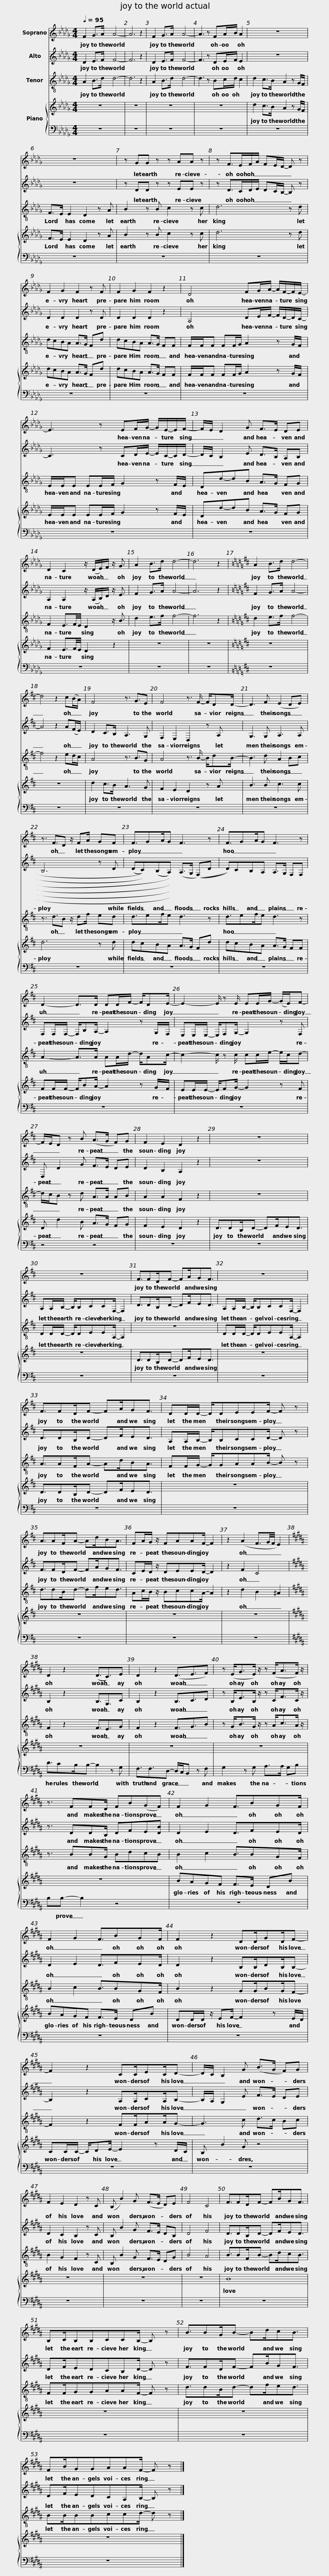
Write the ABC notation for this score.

X:1
%%score 1 2 3 { 4 | 5 }
L:1/8
Q:1/4=95
M:4/4
I:linebreak $
K:Db
V:1 treble
V:2 treble
V:3 treble-8
V:4 treble
V:5 bass
V:1
 F2 G>A A4- | A6 z2 | F2 G>A A4- | A3 z FA/-B/ A2 | z8 |$ %5
 z8 | z GG z z AA z | z F>EF/A/ FE/D/- D z |$ F2 G2 F2 z F | F2 G2 F2 z2 | %10
 D4 FG/A/- A/F/-F/E/- |$ E3 z EF/G/- G/E/-E/F/- | F/E/ D2 G F>E DE |$ D2 C2 z/ (D/E/)F/ z/ G3/2 | A2 B>d d4- | %15
 d6 z2 |[K:D] A2 B>d d4- | d4 z2 c(B/A/) |$ F4 z3/2 G3/2E | F4 z3/2 F/- F/DD/- | %20
 D3 F (E2 DE) |$ z3/2 F3/2D z/ FA/ GF | F3/2GA/G F3 z | F3/2GA/G F3 z |$ D2- D>D DD/F/- F/DE/- |$ %25
 E2- E/ z E/ EE/G/- (G/E/)F- | F/E/D z B (A>G F)G | F2 E2 D2 z2 |$ z8 | z8 |$ %30
 F3/2FD/F- FA/GF3/2 | z8 | F3/2FD/F- FA/GF3/2 |$ DD/D/- D/DEEF/- F z | A3/2AF/A- Ad/BA3/2 |$ %35
 FA/G/ z/ FAAF/- F2 | z2 (A2 F3/2G/4F/4 E2) |[K:B] D2 z2 ((D3/2C3/2))E |$ D2 z2 (D3/2E3/2F) | z (E<GE/) z/ z (F<AF/) z/ | %40
 z3/2 FFD/ FB(GF) |$ F2 G2 F3/2BGF/ | F2 G2 F3/2BGF/ |$ F2 z2 DD/GD/F- | F2 z2 CC/EC/D- |$ %45
 D/C/ B,2 G (B>G F)G | F2 E2 D2 z C | (B, B2) G (F>E D)E | F4 C4 |$ F3/2FD/F- FB/GF3/2 | %50
 B,C/B,B,CCB,/- B, z | B3/2BG/B- Bd/cB3/2 |$ FB/GGAAF/- F z |] %53
V:2
 D2 E>F F4- | F6 z2 | D2 E>F F4- | F3 z DE/F/ E2 | z8 |$ %5
 z8 | z DD z z EE z | z D>CD/E/ DC/B,/- B, z |$ D2 D2 D2 z D | D2 D2 D2 z2 | %10
 A,4 DE/F/- F/D/-D/C/- |$ C3 z CD/E/- E/C/-C/D/- | D/C/ B,2 E D>B, A,B, |$ A,2 A,2 z/ (A,/B,/)D/ z/ E3/2 | F2 G>A A4- | %15
 A6 z2 |[K:D] F2 G>A A4- | A4 z2 A(F/E/) |$ D2 C>B, A,3 G, | F,2 E,2 D,2 z A, | %20
 G,3 G, A,3 A, |$ B,6 z D | ((((DC))))((((((B,A,)))))) (A,>G, ((F,)D | D))CB,A, A,>G, F,F, |$ F,F,/F,/- F,/B,A,/- A,2 z G,/F,/ |$ %25
 E,E,/E,/- E,/F,G,/- G,2 z F, | D, D2 G F>E DE | D2 B,2 A,2 z2 |$ z8 | A,A,/B,/- B,/B,CCF,/- F,2 |$ %30
 D3/2DB,/D- DF/ED3/2 | A,A,/B,/- B,/B,CCF,/- F,2 | D3/2DB,/D- DF/ED3/2 |$ A,A,/B,/- B,/B,CCD/- D z | F3/2FD/F- FA/GF3/2 |$ %35
 CE/D/ z/ DEED/- D2 | z2 F2 C4 |[K:B] B,2 z2 B,3/2G,3/2C |$ B,2 z2 B,3/2C3/2D | z B,<EB,/ z/ z C<FC/ z/ | %40
 z3/2 DDB,/ DFE[DB] |$ D2 E2 D3/2FED/ | D2 E2 D3/2FED/ |$ D2 z2 B,B,/DB,/B,- | B,2 z2 A,A,/CA,/B,- |$ %45
 B,/A,/ G,2 E F>E DE | D2 C2 B,2 z C | B, B2 G F>E DB, | D4 F4 |$ D3/2DB,/D- DF/ED3/2 | %50
 DF/EDCB,D/- D z | F3/2FD/F- FB/GF3/2 |$ DF/EDCA,B,/- B, z |] %53
V:3
 A2 B>d d4- | d6 z2 | A2 B>d d4- | d3 z Bc/-d/ c2 | d2 c>B A2 z G/F/ |$ %5
 F>E E2 D2 z A | B2 z B c2 z c | d6 z d |$ dcBA A>G Fd | dcBA A>G FF | %10
 F/F/F FF/G/ A2 z G/F/ |$ E/E/E EE/F/ G2 z F/E/ | Dd-dB A>G FG |$ F2 E3/2F/4E/4 D2 z/ B3/2 | d2 e>f f4- | %15
 f6 z2 |[K:D] d2 e>f f4- | f4 z2 ed/c/ |$ A4 z3/2 B3/2G | A4 z3/2 B/- B/dB/- | %20
 B3 d A2 Bc |$ z3/2 d3/2B z/ df/ ed | d3/2ef/e d3 z | d3/2ef/e d3 z |$ A2- A>A AA/d/- d/Ac/- |$ %25
 c2- c/ z c/ cc/e/- e/c/d- | d/c/B z d A>A AB | A2 A2 F2 z2 |$ z8 | DD/D/- D/DEEA,/- A,2 |$ %30
 z8 | DD/D/- D/DEEA,/- A,2 | A3/2AF/A- Ad/BA3/2 |$ FF/G/- G/GAAB/- B z | d3/2dB/d- df/ed3/2 |$ %35
 Ac/B/ z/ BccA/- A2 | z2 d2 B2 ^A2 |[K:B] F2 z2 F3/2E3/2G |$ F2 z2 F3/2G3/2B | z G<BG/ z/ z A<cA/ z/ | %40
 z3/2 BBG/ BdcB |$ B2 c2 B3/2BGF/ | B2 c2 B3/2BGF/ |$ B2 z2 GG/BG/F- | F2 z2 FF/AA/G- |$ %45
 G3 c d>c Bc | B2 G2 F2 z C | B, B2 G F>E DG | B4 A4 |$ B3/2BF/B- Bd/cB3/2 | %50
 FF/GGAAF/- F z | d3/2dB/d- df/ed3/2 |$ BB/BBccd/- d z |] %53
V:4
 z8 | z8 | z8 | z8 | d2 c>B A2 z G/F/ |$ %5
 F>E E2 D2 z A | B2 z B c2 z c | d6 z d |$ dcBA A>G Fd | dcBA A>G FF | %10
 F/F/F FF/G/ A2 z G/F/ |$ E/E/E EE/F/ G2 z F/E/ | Dd-dB A>G FG |$ F2 E3/2F/4E/4 D2 z2 | z8 | %15
 z8 |[K:D] z8 | z8 |$ d2 c>B A3 G | F2 E2 D2 z A | %20
 B3 B c3 c |$ d6 z d | dcBA A>G Fd | dcBA A>G FF |$ FF/F/- F/BA/- A2 z G/F/ |$ %25
 EE/E/- E/FG/- G2 z F | D d2 B A>G FG | F2 E2 D2 z2 |$ D3/2DB,/D- DF/ED3/2 | z8 |$ %30
 D3/2DB,/D- DF/ED3/2 | z8 | D3/2DB,/D- DF/ED3/2 |$ z8 | z8 |$ %35
 z8 | z8 |[K:B] z8 |$ z8 | z8 | %40
 z8 |$ BAGF F>E DB | BAGF F>E DB |$ DD/D/ z/ EF/- F2 z E/D/ | CC/C/- C/DE/- E2 z D/C/ |$ %45
 B, B2 G z4 | z8 | z8 | z8 |$ B8 | %50
 z8 | z8 |$ z8 |] %53
V:5
 z8 | z8 | z8 | z8 | z8 |$ %5
 z8 | z8 | z8 |$ z8 | z8 | %10
 z8 |$ z8 | z8 |$ z8 | z8 | %15
 z8 |[K:D] z8 | z8 |$ z8 | z8 | %20
 z8 |$ z8 | z8 | z8 |$ z8 |$ %25
 z8 | z4 z4 | z8 |$ z8 | z8 |$ %30
 z8 | z8 | z8 |$ z8 | z8 |$ %35
 z8 | z8 |[K:B] D3/2CB,/B,- B,2 z G, |$ F,3/2F,3/2D,- D,/C,/B,, z F, | G,2 z G, A,>A, G,B, | %40
 B,B,- B,2 z4 |$ z8 | z8 |$ z8 | z8 |$ %45
 z8 | z8 | z8 | z8 |$ z8 | %50
 z8 | z8 |$ z8 |] %53
